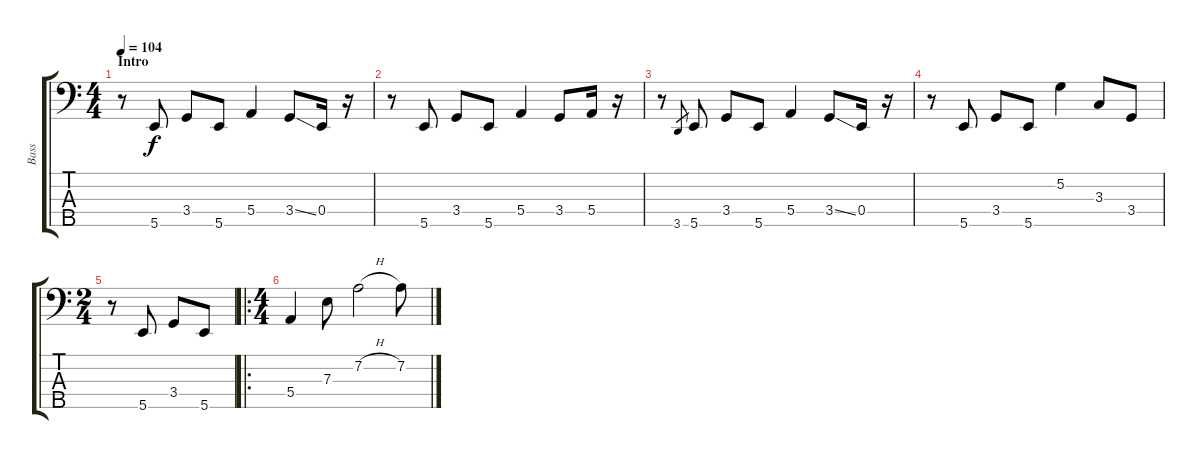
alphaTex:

\track ("Bass" "Bass") {instrument electricbassfinger}
\staff {score tabs}
\tuning (G2 D2 A1 E1 B0) {hide}
\ts (4 4)
\section ("" "Intro")
\tempo 104
\clef f4
\ks c
r.8{dy f instrument electricbassfinger} 5.5.8 3.4.8 5.5.8 5.4.4 3.4{ss}.8 0.4.16 r.16 |
r.8 5.5.8 3.4.8 5.5.8 5.4.4 3.4.8 5.4.16 r.16 |
r.8 3.5.8{gr} 5.5.8 3.4.8 5.5.8 5.4.4 3.4{ss}.8 0.4.16 r.16 |
r.8 5.5.8 3.4.8 5.5.8 5.2.4 3.3.8 3.4.8 |
\ts (2 4)
r.8 5.5.8 3.4.8 5.5.8 |
\ro
\ts (4 4)
5.4.4 7.3.8 7.2{h}.2 7.2.8
